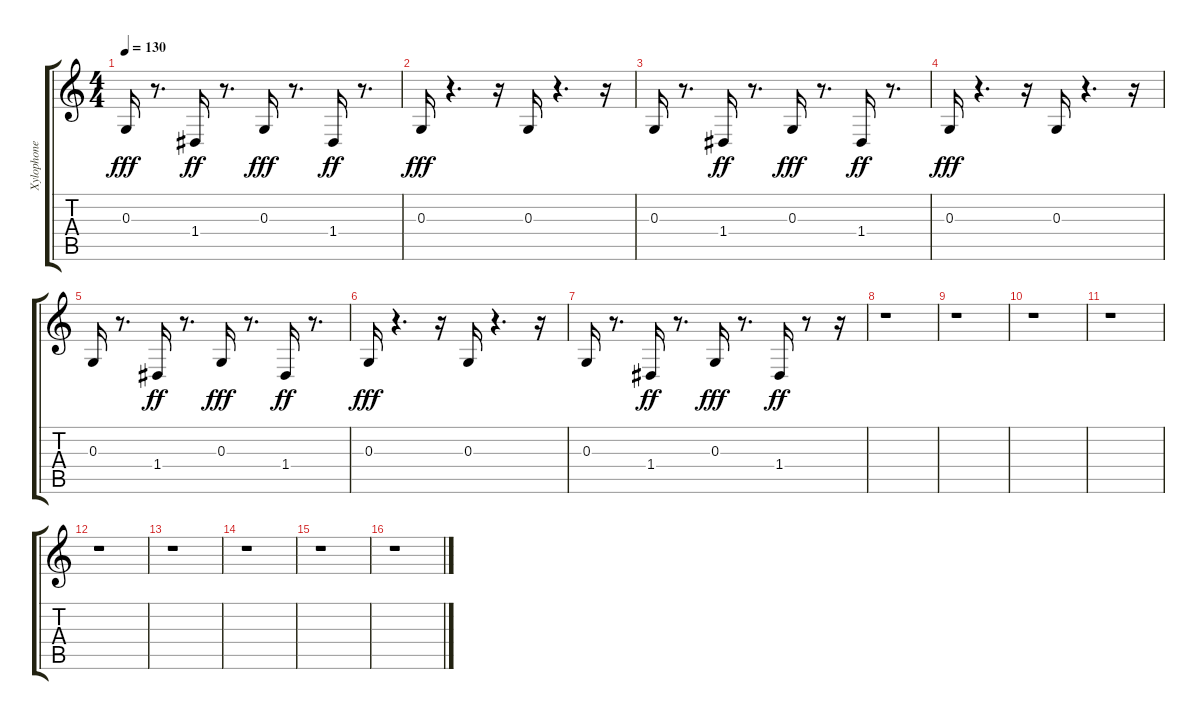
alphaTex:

\track ("Xylophone" "Xylophone") {instrument xylophone}
\staff {score tabs}
\tuning (E4 B3 G3 D3 A2 E2) {hide}
\ts (4 4)
\tempo 130
\clef g2
\ks c
0.3.16{dy fff} r.8{d} 1.4.16{dy ff} r.8{d} 0.3.16{dy fff} r.8{d} 1.4.16{dy ff} r.8{d} |
0.3.16{dy fff} r.4{d} r.16 0.3.16 r.4{d} r.16 |
0.3.16 r.8{d} 1.4.16{dy ff} r.8{d} 0.3.16{dy fff} r.8{d} 1.4.16{dy ff} r.8{d} |
0.3.16{dy fff} r.4{d} r.16 0.3.16 r.4{d} r.16 |
0.3.16 r.8{d} 1.4.16{dy ff} r.8{d} 0.3.16{dy fff} r.8{d} 1.4.16{dy ff} r.8{d} |
0.3.16{dy fff} r.4{d} r.16 0.3.16 r.4{d} r.16 |
0.3.16 r.8{d} 1.4.16{dy ff} r.8{d} 0.3.16{dy fff} r.8{d} 1.4.16{dy ff} r.8 r.16 |
r.1 |
r.1 |
r.1 |
r.1 |
r.1 |
r.1 |
r.1 |
r.1 |
r.1
